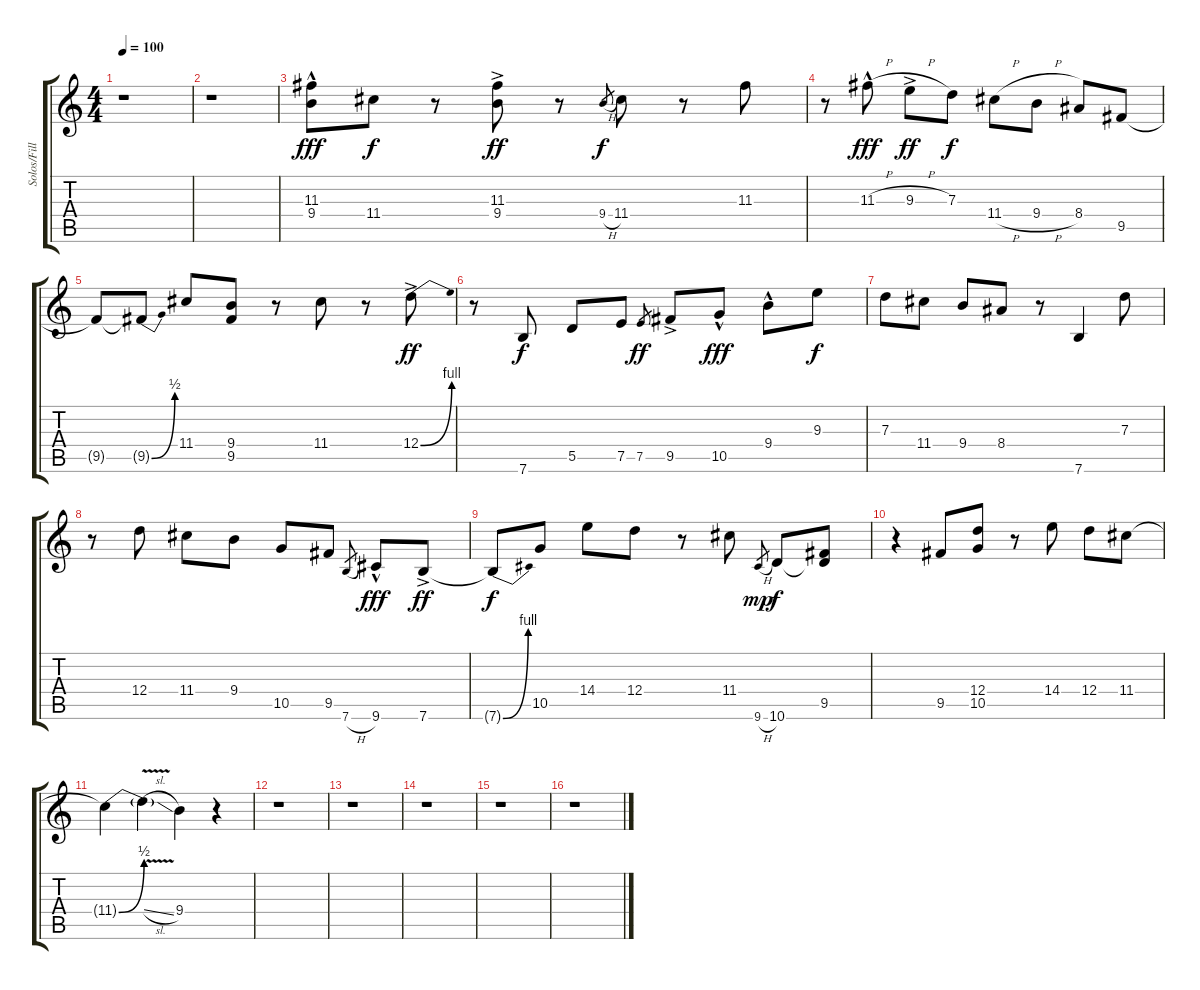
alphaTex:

\track ("Solos/Fills" "Solos/Fill") {instrument overdrivenguitar}
\staff {score tabs}
\tuning (E4 B3 G3 D3 A2 E2) {hide}
\ts (4 4)
\tempo 100
\clef g2
\ks c
r.1{dy f} |
r.1 |
(11.3{hac} 9.4{hac}).8{dy fff} 11.4.8{dy f} r.8 (11.3{ac} 9.4{ac}).8{dy ff} r.8 9.4{h}.8{gr dy f} 11.4.8 r.8 11.3.8 |
r.8 11.3{h hac}.8{dy fff} 9.3{h ac}.8{dy ff} 7.3.8{dy f} 11.4{h}.8 9.4{h}.8 8.4.8 9.5.8 |
9.5{t}.8 9.5{be (bend 0 0 60 2) t}.8 11.4.8 (9.4 9.5).8 r.8 11.4.8 r.8 12.4{be (bend 0 0 60 4) ac}.8{dy ff} |
r.8 7.6.8{dy f} 5.5.8 7.5.8 7.5.8{gr dy ff} 9.5{ac}.8 10.5{hac}.8{dy fff} 9.4{hac}.8 9.3.8{dy f} |
7.3.8 11.4.8 9.4.8 8.4.8 r.8 7.6.4 7.3.8 |
r.8 12.4.8 11.4.8 9.4.8 10.5.8 9.5.8 7.6{h}.8{gr} 9.6{hac}.8{dy fff} 7.6{ac}.8{dy ff} |
7.6{be (bend 0 0 60 4) t}.8{dy f} 10.5.8 14.4.8 12.4.8 r.8 11.4.8 9.6{h}.8{gr dy mp} 10.6.8{dy f} (9.5 10.6{t}).8 |
r.4 9.5.8 (12.4 10.5).8 r.8 14.4.8 12.4.8 11.4.8 |
11.4{be (bend 0 0 60 2) t}.4 11.4{v sl t}.4 9.4.4 r.4 |
r.1 |
r.1 |
r.1 |
r.1 |
r.1
